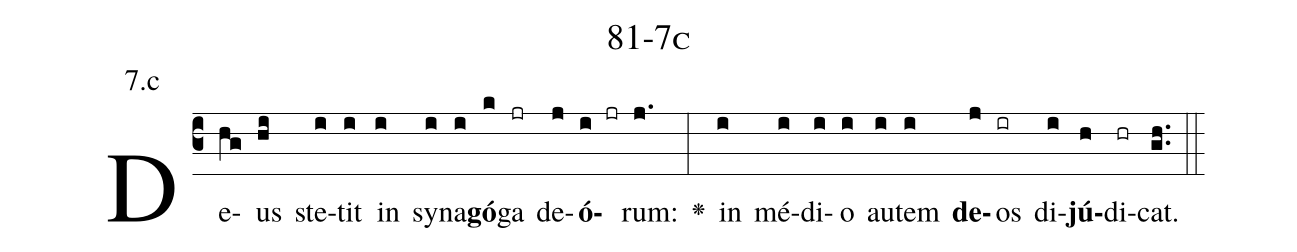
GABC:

name: 81-7c;
annotation: 7.c;
%%
(c3)De(hg)us(hi) ste(i)tit(i) in(i) sy(i)na(i)<b>gó</b>(k)ga(jr) de(j)<b>ó</b>(i jr)rum:(j.) <v>\greheightstar</v>(:) in(i) mé(i)di(i)o(i) au(i)tem(i) <b>de</b>(j)os(ir) di(i)<b>jú</b>(h)di(hr)cat.(gh..) (::)


%E(i) u(i) o(j) u(i) a(h) e.(gh..) (::)
